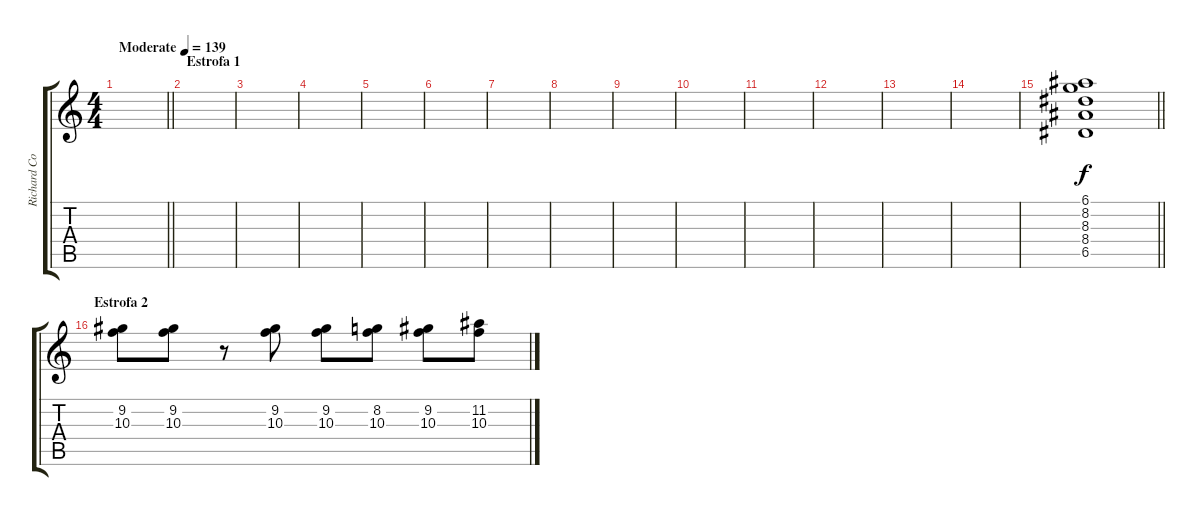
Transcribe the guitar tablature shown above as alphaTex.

\track ("Richard Coleman (Gtr)" "Richard Co") {instrument overdrivenguitar}
\staff {score tabs}
\tuning (E4 B3 G3 D3 A2 E2) {hide}
\ts (4 4)
\tempo (139 "Moderate")
\clef g2
\barLineRight lightlight
\ks c
|
\section ("" "Estrofa 1")
|
|
|
|
|
|
|
|
|
|
|
|
|
\barLineRight lightlight
(6.1 8.2 8.3 8.4 6.5).1{volume 16} |
\section ("" "Estrofa 2")
(9.2 10.3).8{volume 10} (9.2 10.3).8 r.8 (9.2 10.3).8 (9.2 10.3).8 (8.2 10.3).8 (9.2 10.3).8 (11.2 10.3).8
